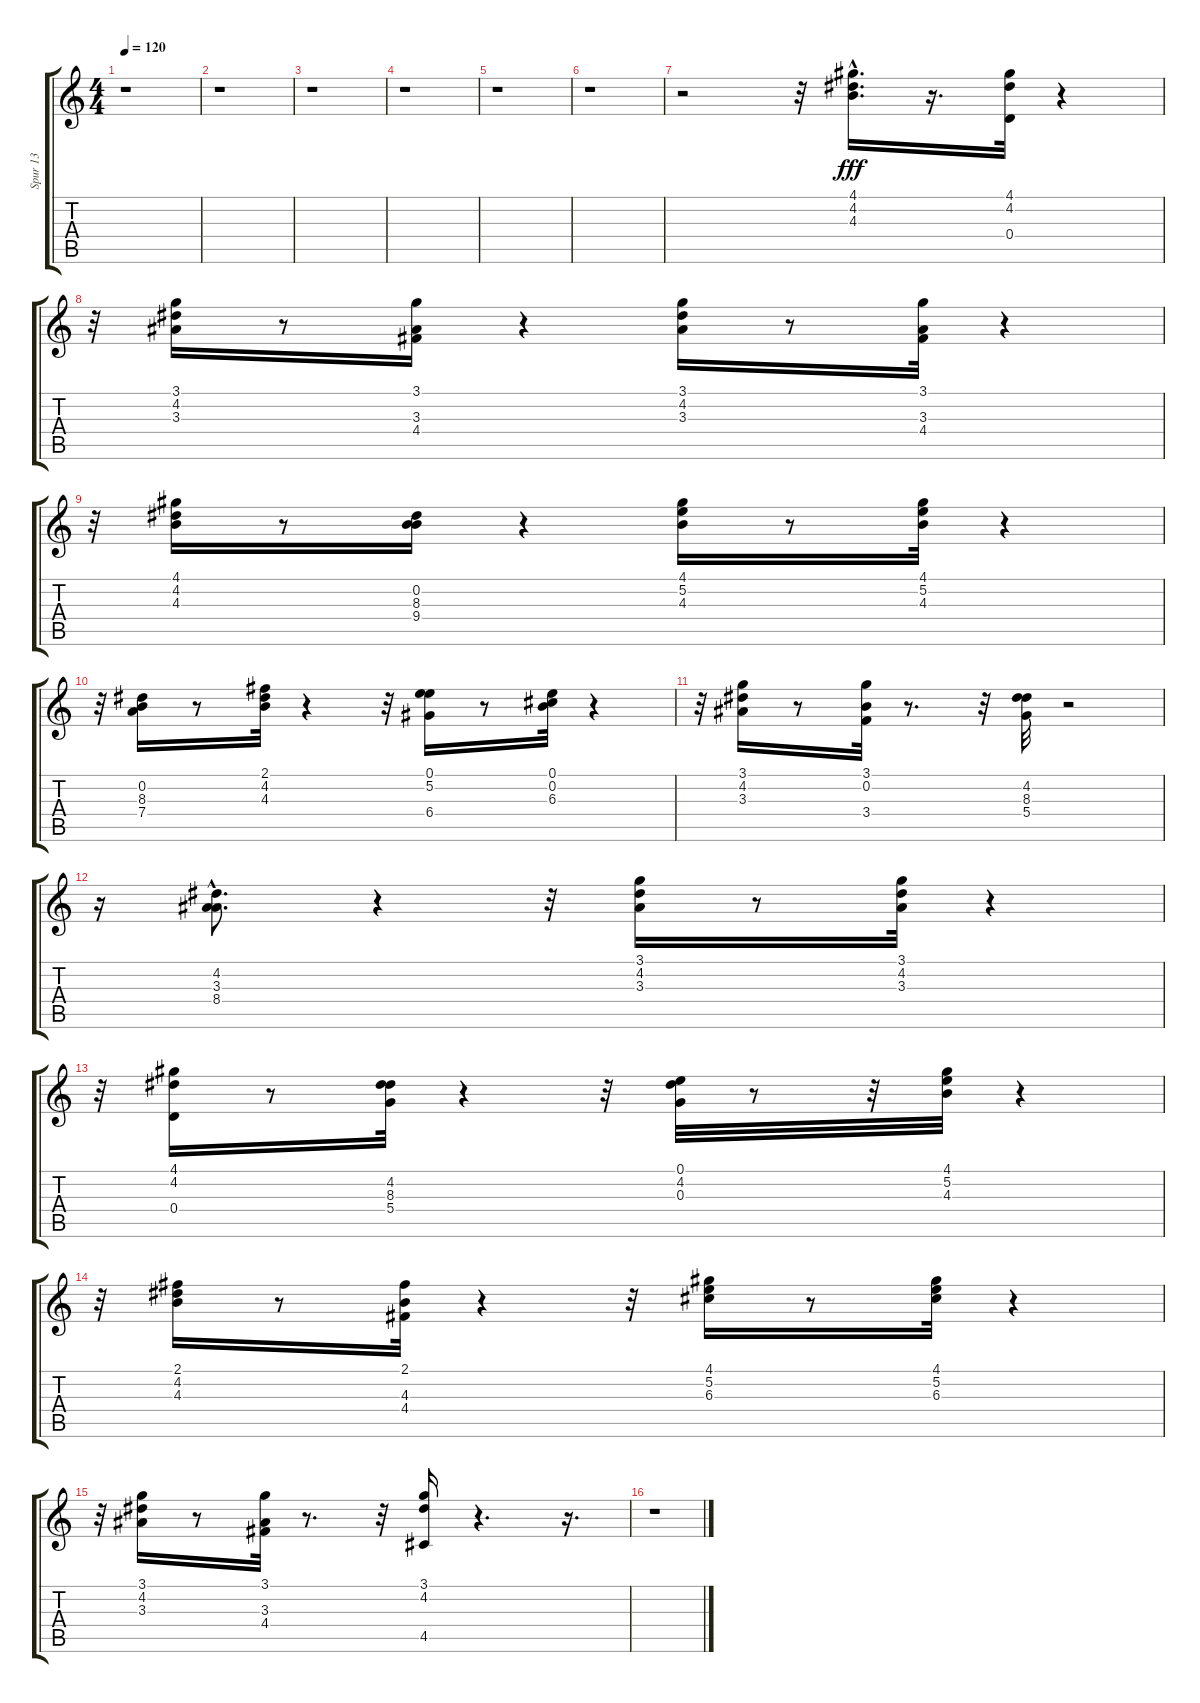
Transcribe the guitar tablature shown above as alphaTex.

\track ("Spur 13" "Spur 13") {instrument acousticguitarnylon}
\staff {score tabs}
\tuning (E4 B3 G3 D3 A2 E2) {hide}
\ts (4 4)
\tempo 120
\clef g2
\ks c
r.1{dy f} |
r.1 |
r.1 |
r.1 |
r.1 |
r.1 |
r.2 r.32 (4.1{hac} 4.2{hac} 4.3{hac}).16{d dy fff} r.16{d} (4.1 4.2 0.4).32 r.4 |
r.32 (3.1 4.2 3.3).16 r.8 (3.1 3.3 4.4).16 r.4 (3.1 4.2 3.3).16 r.8 (3.1 3.3 4.4).32 r.4 |
r.32 (4.1 4.2 4.3).16 r.8 (0.2 8.3 9.4).16 r.4 (4.1 5.2 4.3).16 r.8 (4.1 5.2 4.3).32 r.4 |
r.32 (0.2 8.3 7.4).16 r.8 (2.1 4.2 4.3).32 r.4 r.32 (0.1 5.2 6.4).16 r.8 (0.1 0.2 6.3).32 r.4 |
r.32 (3.1 4.2 3.3).16 r.8 (3.1 0.2 3.4).32 r.8{d} r.32 (4.2 8.3 5.4).32 r.2 |
r.16 (4.2{hac} 3.3{hac} 8.4{hac}).8{d} r.4 r.32 (3.1 4.2 3.3).16 r.8 (3.1 4.2 3.3).32 r.4 |
r.32 (4.1 4.2 0.4).16 r.8 (4.2 8.3 5.4).32 r.4 r.32 (0.1 4.2 0.3).32 r.8 r.32 (4.1 5.2 4.3).32 r.4 |
r.32 (2.1 4.2 4.3).16 r.8 (2.1 4.3 4.4).32 r.4 r.32 (4.1 5.2 6.3).16 r.8 (4.1 5.2 6.3).32 r.4 |
r.32 (3.1 4.2 3.3).16 r.8 (3.1 3.3 4.4).32 r.8{d} r.32 (3.1 4.2 4.5).16 r.4{d} r.16{d} |
r.1
